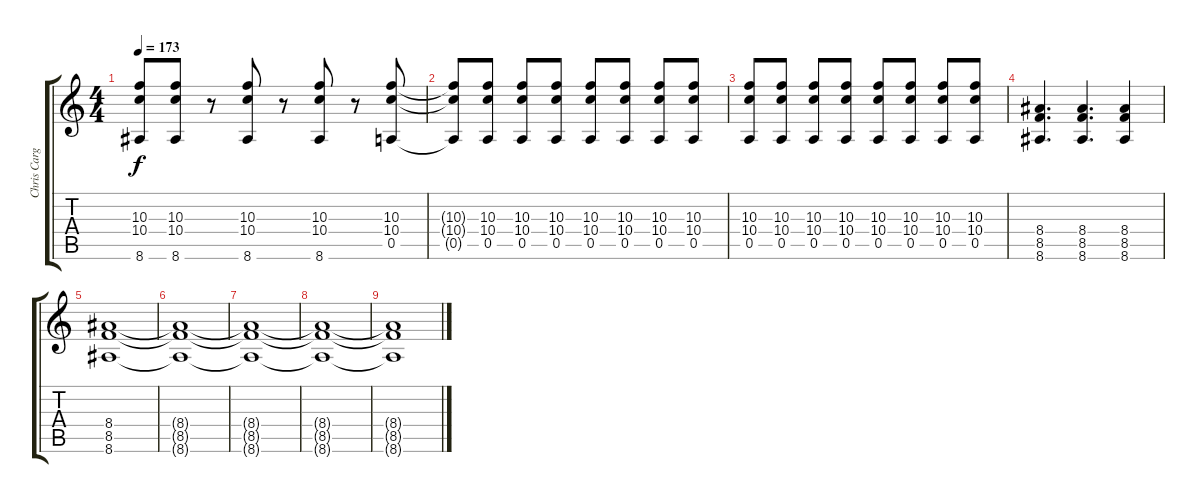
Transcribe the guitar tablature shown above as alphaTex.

\track ("Chris Cargile" "Chris Carg") {instrument distortionguitar}
\staff {score tabs}
\tuning (E4 B3 G3 D3 A2 D2) {hide}
\ts (4 4)
\tempo 173
\clef g2
\ks c
(10.3 10.4 8.6).8{dy f} (10.3 10.4 8.6).8 r.8 (10.3 10.4 8.6).8 r.8 (10.3 10.4 8.6).8 r.8 (10.3 10.4 0.5).8 |
(10.3{t} 10.4{t} 0.5{t}).8 (10.3 10.4 0.5).8 (10.3 10.4 0.5).8 (10.3 10.4 0.5).8 (10.3 10.4 0.5).8 (10.3 10.4 0.5).8 (10.3 10.4 0.5).8 (10.3 10.4 0.5).8 |
(10.3 10.4 0.5).8 (10.3 10.4 0.5).8 (10.3 10.4 0.5).8 (10.3 10.4 0.5).8 (10.3 10.4 0.5).8 (10.3 10.4 0.5).8 (10.3 10.4 0.5).8 (10.3 10.4 0.5).8 |
(8.4 8.5 8.6).4{d} (8.4 8.5 8.6).4{d} (8.4 8.5 8.6).4 |
(8.4 8.5 8.6).1{volume 4} |
(8.4{t} 8.5{t} 8.6{t}).1 |
(8.4{t} 8.5{t} 8.6{t}).1 |
(8.4{t} 8.5{t} 8.6{t}).1 |
(8.4{t} 8.5{t} 8.6{t}).1
